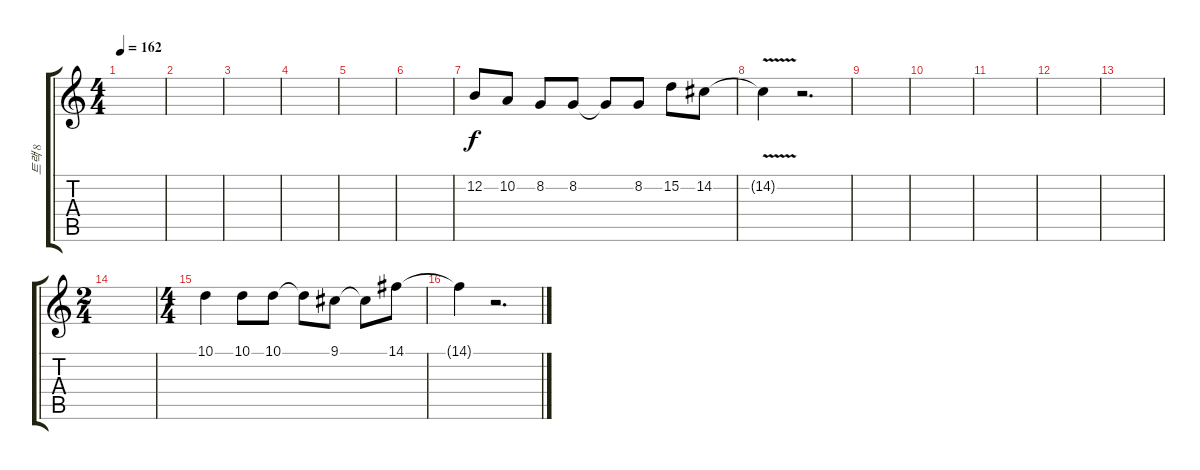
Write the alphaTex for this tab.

\track ("트랙 8" "트랙 8") {instrument altosax}
\staff {score tabs}
\tuning (E4 B3 G3 D3 A2 E2) {hide}
\ts (4 4)
\tempo 162
\clef g2
\ks c
|
|
|
|
|
|
12.2.8 10.2.8 8.2.8 8.2.8 8.2{t}.8 8.2.8 15.2.8 14.2.8 |
14.2{v t}.4 r.2{d} |
|
|
|
|
|
\ts (2 4)
|
\ts (4 4)
10.1.4 10.1.8 10.1.8 10.1{t}.8 9.1.8 9.1{t}.8 14.1.8 |
14.1{t}.4 r.2{d}
